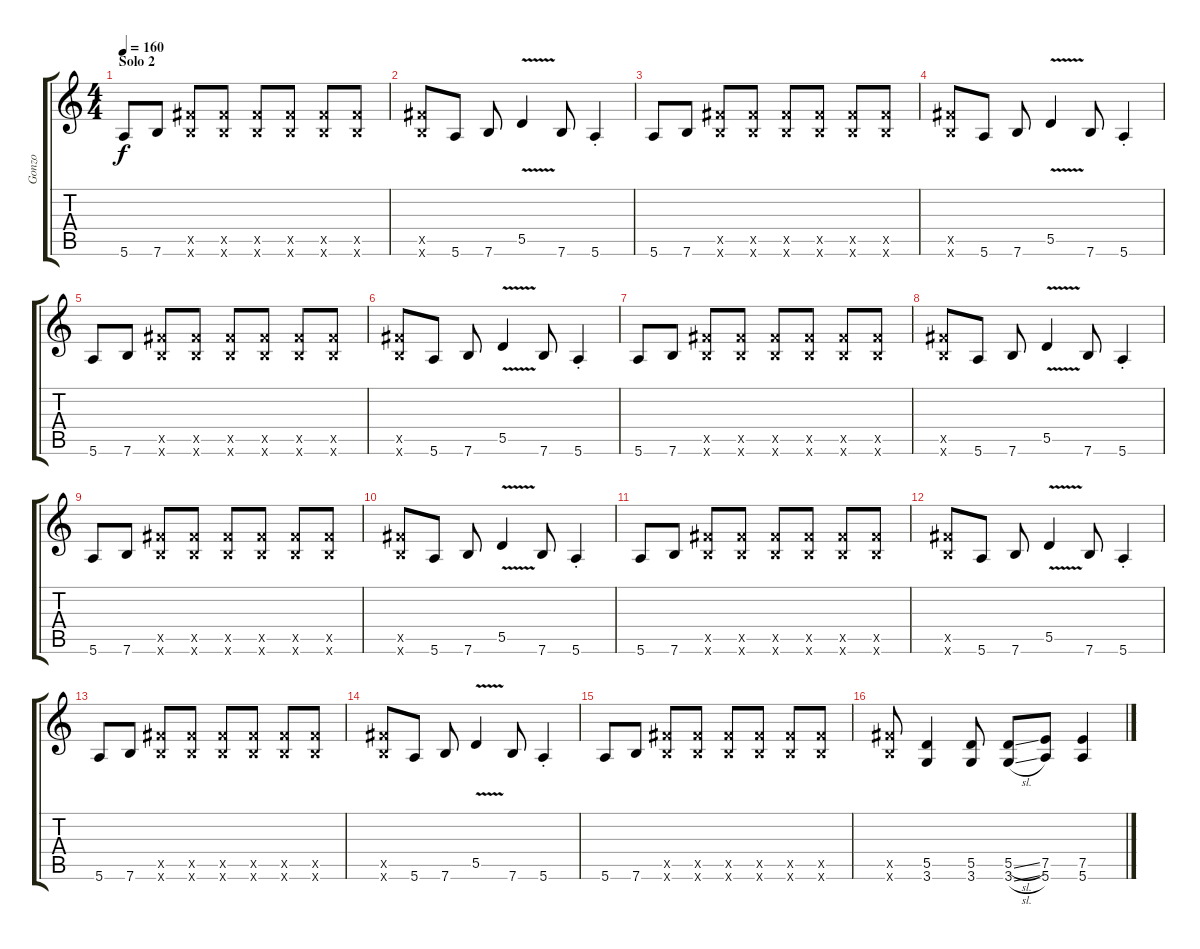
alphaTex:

\track ("Gonzo" "Gonzo") {instrument distortionguitar}
\staff {score tabs}
\tuning (E4 B3 G3 D3 A2 E2) {hide}
\ts (4 4)
\section ("" "Solo 2")
\tempo 160
\clef g2
\ks c
5.6.8{dy f} 7.6.8 (9.5{x} 7.6{x}).8 (9.5{x} 7.6{x}).8 (9.5{x} 7.6{x}).8 (9.5{x} 7.6{x}).8 (9.5{x} 7.6{x}).8 (9.5{x} 7.6{x}).8 |
(9.5{x} 7.6{x}).8 5.6.8 7.6.8 5.5{v}.4 7.6.8 5.6{st}.4 |
5.6.8 7.6.8 (9.5{x} 7.6{x}).8 (9.5{x} 7.6{x}).8 (9.5{x} 7.6{x}).8 (9.5{x} 7.6{x}).8 (9.5{x} 7.6{x}).8 (9.5{x} 7.6{x}).8 |
(9.5{x} 7.6{x}).8 5.6.8 7.6.8 5.5{v}.4 7.6.8 5.6{st}.4 |
5.6.8 7.6.8 (9.5{x} 7.6{x}).8 (9.5{x} 7.6{x}).8 (9.5{x} 7.6{x}).8 (9.5{x} 7.6{x}).8 (9.5{x} 7.6{x}).8 (9.5{x} 7.6{x}).8 |
(9.5{x} 7.6{x}).8 5.6.8 7.6.8 5.5{v}.4 7.6.8 5.6{st}.4 |
5.6.8 7.6.8 (9.5{x} 7.6{x}).8 (9.5{x} 7.6{x}).8 (9.5{x} 7.6{x}).8 (9.5{x} 7.6{x}).8 (9.5{x} 7.6{x}).8 (9.5{x} 7.6{x}).8 |
(9.5{x} 7.6{x}).8 5.6.8 7.6.8 5.5{v}.4 7.6.8 5.6{st}.4 |
5.6.8 7.6.8 (9.5{x} 7.6{x}).8 (9.5{x} 7.6{x}).8 (9.5{x} 7.6{x}).8 (9.5{x} 7.6{x}).8 (9.5{x} 7.6{x}).8 (9.5{x} 7.6{x}).8 |
(9.5{x} 7.6{x}).8 5.6.8 7.6.8 5.5{v}.4 7.6.8 5.6{st}.4 |
5.6.8 7.6.8 (9.5{x} 7.6{x}).8 (9.5{x} 7.6{x}).8 (9.5{x} 7.6{x}).8 (9.5{x} 7.6{x}).8 (9.5{x} 7.6{x}).8 (9.5{x} 7.6{x}).8 |
(9.5{x} 7.6{x}).8 5.6.8 7.6.8 5.5{v}.4 7.6.8 5.6{st}.4 |
5.6.8 7.6.8 (9.5{x} 7.6{x}).8 (9.5{x} 7.6{x}).8 (9.5{x} 7.6{x}).8 (9.5{x} 7.6{x}).8 (9.5{x} 7.6{x}).8 (9.5{x} 7.6{x}).8 |
(9.5{x} 7.6{x}).8 5.6.8 7.6.8 5.5{v}.4 7.6.8 5.6{st}.4 |
5.6.8 7.6.8 (9.5{x} 7.6{x}).8 (9.5{x} 7.6{x}).8 (9.5{x} 7.6{x}).8 (9.5{x} 7.6{x}).8 (9.5{x} 7.6{x}).8 (9.5{x} 7.6{x}).8 |
(9.5{x} 7.6{x}).8 (5.5 3.6).4 (5.5 3.6).8 (5.5{sl} 3.6{sl}).8 (7.5 5.6).8 (7.5 5.6).4
